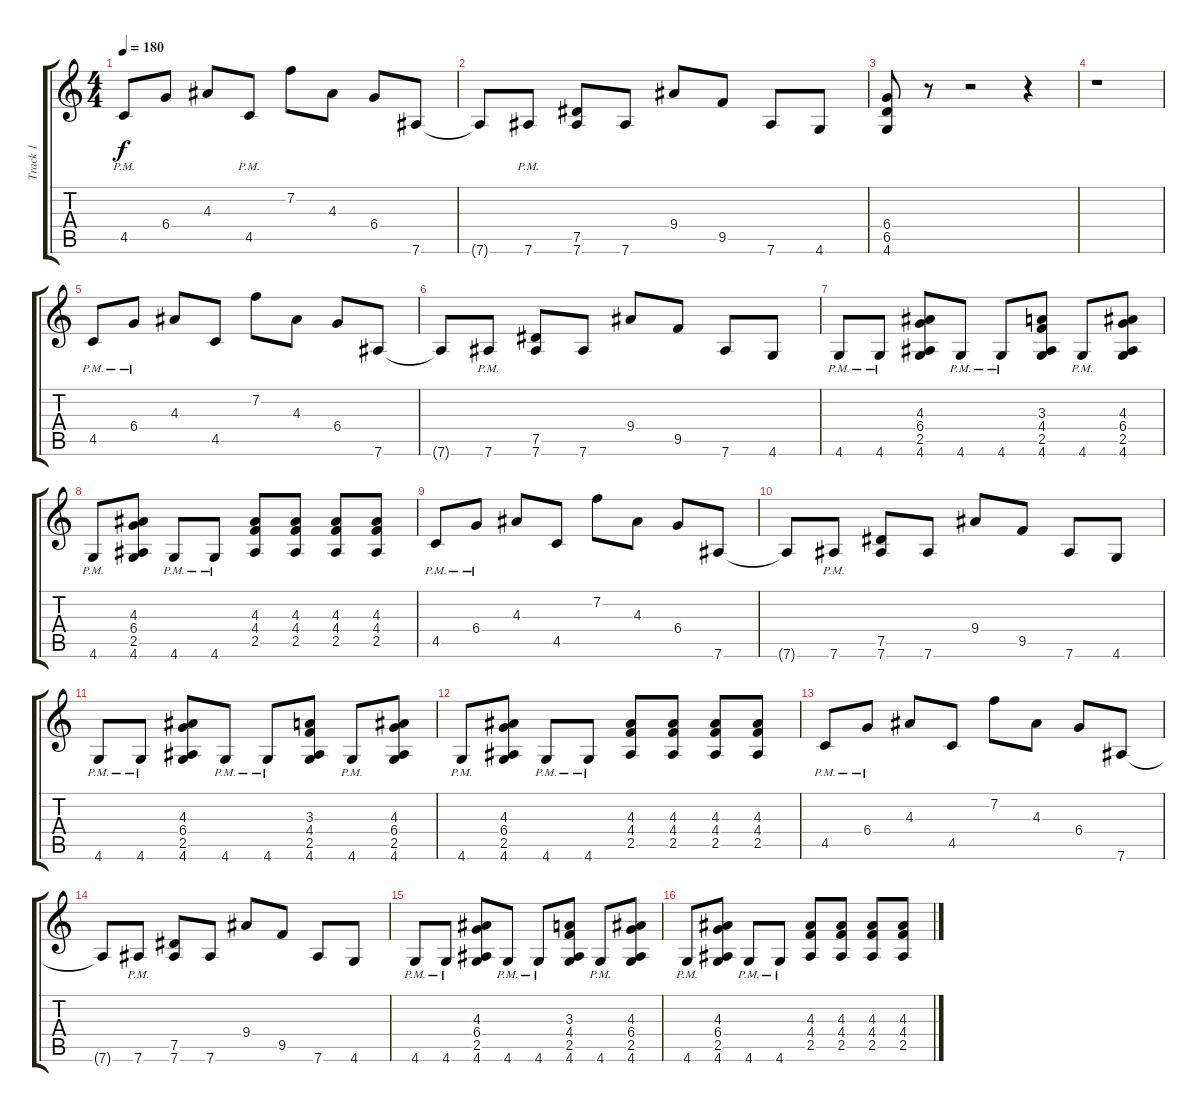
\track ("Track 1" "Track 1") {instrument distortionguitar}
\staff {score tabs}
\tuning (Eb4 Bb3 Gb3 Db3 Ab2 Eb2) {hide}
\ts (4 4)
\tempo 180
\clef g2
\ks c
4.5{pm}.8{dy f} 6.4.8 4.3.8 4.5{pm}.8 7.2.8 4.3.8 6.4.8 7.6.8 |
7.6{t}.8 7.6{pm}.8 (7.5 7.6).8 7.6.8 9.4.8 9.5.8 7.6.8 4.6.8 |
(6.4 6.5 4.6).8 r.8 r.2 r.4 |
r.1 |
4.5{pm}.8 6.4{pm}.8 4.3.8 4.5.8 7.2.8 4.3.8 6.4.8 7.6.8 |
7.6{t}.8 7.6{pm}.8 (7.5 7.6).8 7.6.8 9.4.8 9.5.8 7.6.8 4.6.8 |
4.6{pm}.8 4.6{pm}.8 (4.3 6.4 2.5 4.6).8 4.6{pm}.8 4.6{pm}.8 (3.3 4.4 2.5 4.6).8 4.6{pm}.8 (4.3 6.4 2.5 4.6).8 |
4.6{pm}.8 (4.3 6.4 2.5 4.6).8 4.6{pm}.8 4.6{pm}.8 (4.3 4.4 2.5).8 (4.3 4.4 2.5).8 (4.3 4.4 2.5).8 (4.3 4.4 2.5).8 |
4.5{pm}.8 6.4{pm}.8 4.3.8 4.5.8 7.2.8 4.3.8 6.4.8 7.6.8 |
7.6{t}.8 7.6{pm}.8 (7.5 7.6).8 7.6.8 9.4.8 9.5.8 7.6.8 4.6.8 |
4.6{pm}.8 4.6{pm}.8 (4.3 6.4 2.5 4.6).8 4.6{pm}.8 4.6{pm}.8 (3.3 4.4 2.5 4.6).8 4.6{pm}.8 (4.3 6.4 2.5 4.6).8 |
4.6{pm}.8 (4.3 6.4 2.5 4.6).8 4.6{pm}.8 4.6{pm}.8 (4.3 4.4 2.5).8 (4.3 4.4 2.5).8 (4.3 4.4 2.5).8 (4.3 4.4 2.5).8 |
4.5{pm}.8 6.4{pm}.8 4.3.8 4.5.8 7.2.8 4.3.8 6.4.8 7.6.8 |
7.6{t}.8 7.6{pm}.8 (7.5 7.6).8 7.6.8 9.4.8 9.5.8 7.6.8 4.6.8 |
4.6{pm}.8 4.6{pm}.8 (4.3 6.4 2.5 4.6).8 4.6{pm}.8 4.6{pm}.8 (3.3 4.4 2.5 4.6).8 4.6{pm}.8 (4.3 6.4 2.5 4.6).8 |
4.6{pm}.8 (4.3 6.4 2.5 4.6).8 4.6{pm}.8 4.6{pm}.8 (4.3 4.4 2.5).8 (4.3 4.4 2.5).8 (4.3 4.4 2.5).8 (4.3 4.4 2.5).8
